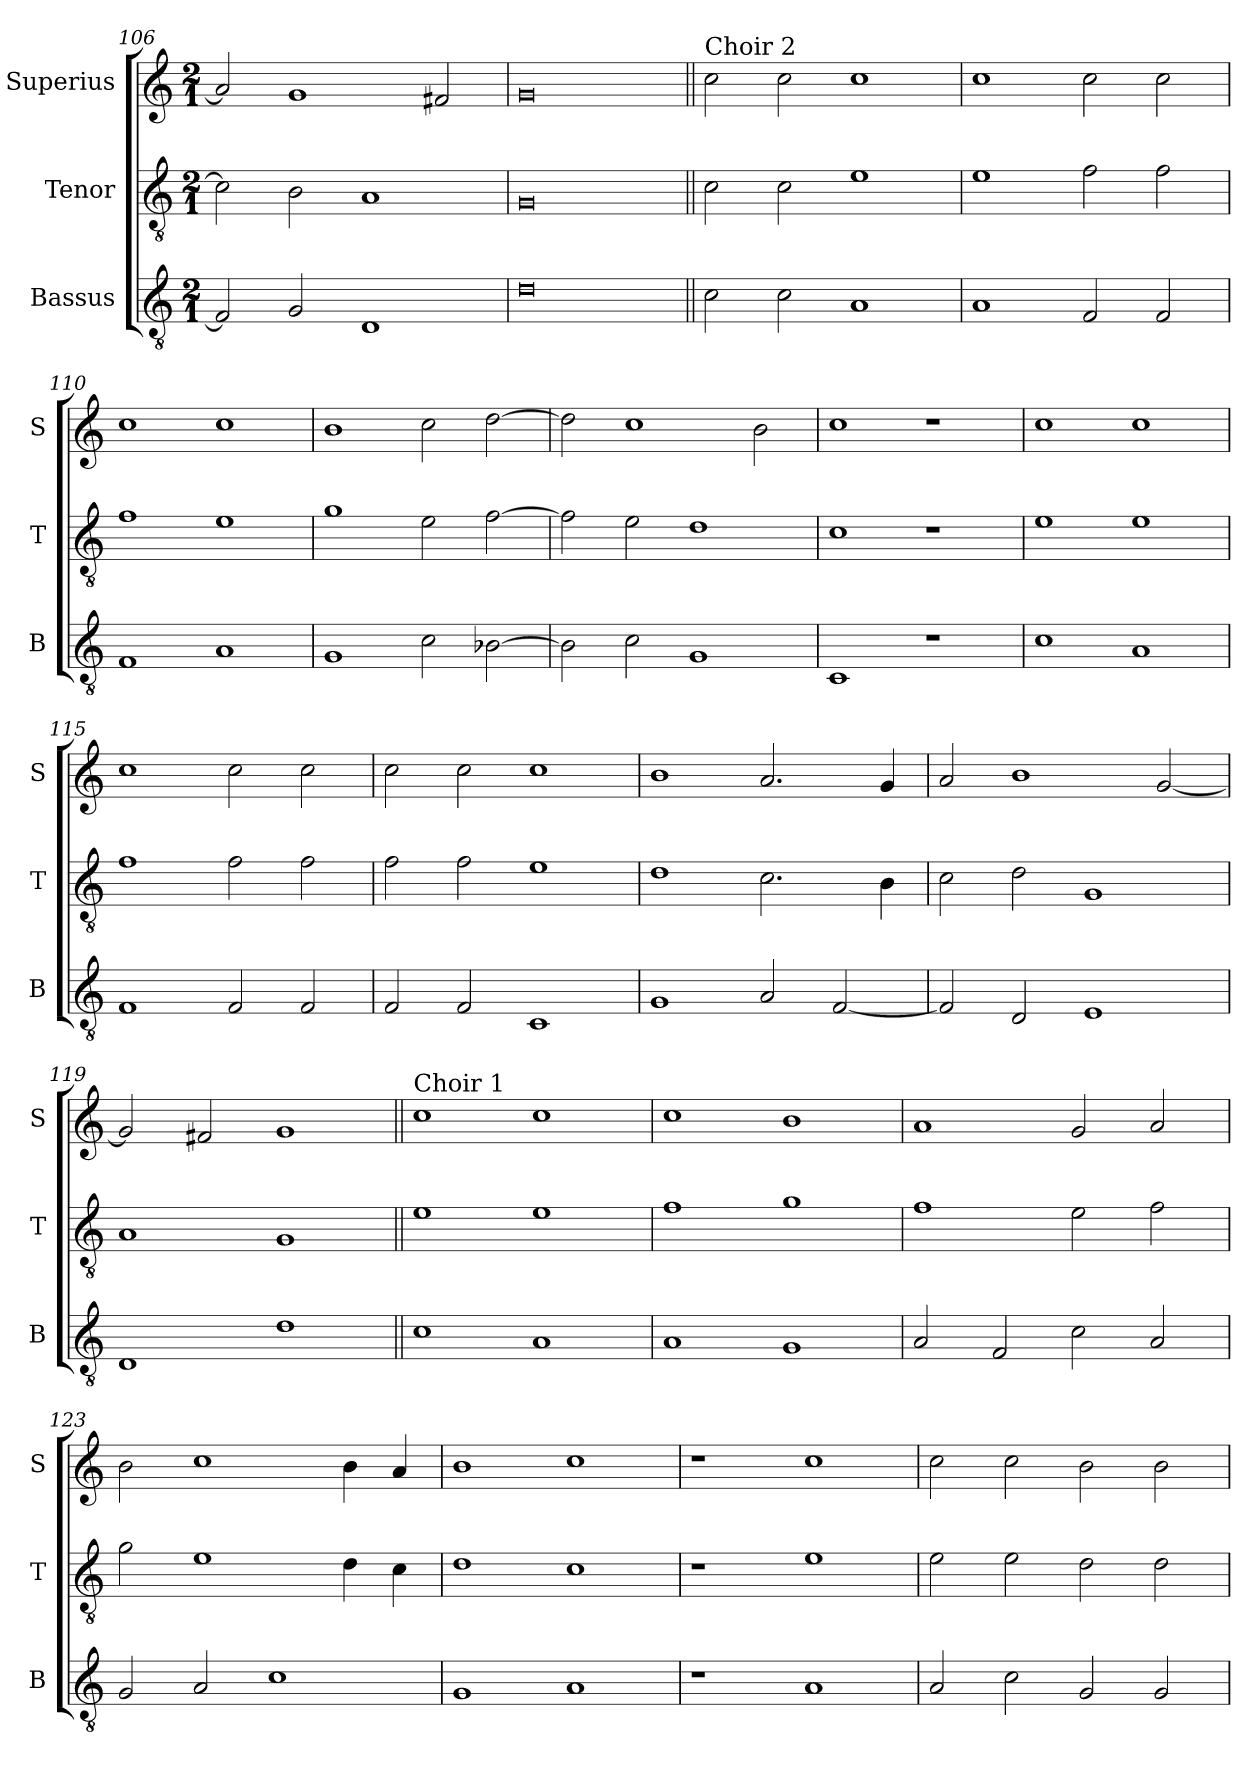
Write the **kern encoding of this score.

**kern	**kern	**kern
*part3	*part2	*part1
*staff3	*staff2	*staff1
*I"Bassus	*I"Tenor	*I"Superius
*I'B	*I'T	*I'S
*clefGv2	*clefGv2	*clefG2
*k[]	*k[]	*k[]
*M2/1	*M2/1	*M2/1
=106	=106	=106
2F/]	2c\]	2a/]
2G/	2B\	1g
1D	1A	.
.	.	2f#X/
=107	=107	=107
0d	0G	0g
=108||	=108||	=108||
!	!	!LO:TX:a:t=Choir 2
2c\	2c\	2cc\
2c\	2c\	2cc\
1A	1e	1cc
=109	=109	=109
1A	1e	1cc
2F/	2f\	2cc\
2F/	2f\	2cc\
=110	=110	=110
1F	1f	1cc
1A	1e	1cc
=111	=111	=111
1G	1g	1b
2c\	2e\	2cc\
[2B-X\	[2f\	[2dd\
=112	=112	=112
2B-\]	2f\]	2dd\]
2c\	2e\	1cc
1G	1d	.
.	.	2b\
=113	=113	=113
1C	1c	1cc
1r	1r	1r
=114	=114	=114
1c	1e	1cc
1A	1e	1cc
=115	=115	=115
1F	1f	1cc
2F/	2f\	2cc\
2F/	2f\	2cc\
=116	=116	=116
2F/	2f\	2cc\
2F/	2f\	2cc\
1C	1e	1cc
=117	=117	=117
1G	1d	1b
2A/	2.c\	2.a/
[2F/	.	.
.	4B\	4g/
=118	=118	=118
2F/]	2c\	2a/
2D/	2d\	1b
1E	1G	.
.	.	[2g/
=119	=119	=119
1D	1A	2g/]
.	.	2f#X/
1d	1G	1g
=120||	=120||	=120||
!	!	!LO:TX:a:t=Choir 1
1c	1e	1cc
1A	1e	1cc
=121	=121	=121
1A	1f	1cc
1G	1g	1b
=122	=122	=122
2A/	1f	1a
2F/	.	.
2c\	2e\	2g/
2A/	2f\	2a/
=123	=123	=123
2G/	2g\	2b\
2A/	1e	1cc
1c	.	.
.	4d\	4b\
.	4c\	4a/
=124	=124	=124
1G	1d	1b
1A	1c	1cc
=125	=125	=125
1r	1r	1r
1A	1e	1cc
=126	=126	=126
2A/	2e\	2cc\
2c\	2e\	2cc\
2G/	2d\	2b\
2G/	2d\	2b\
=	=	=
*-	*-	*-
